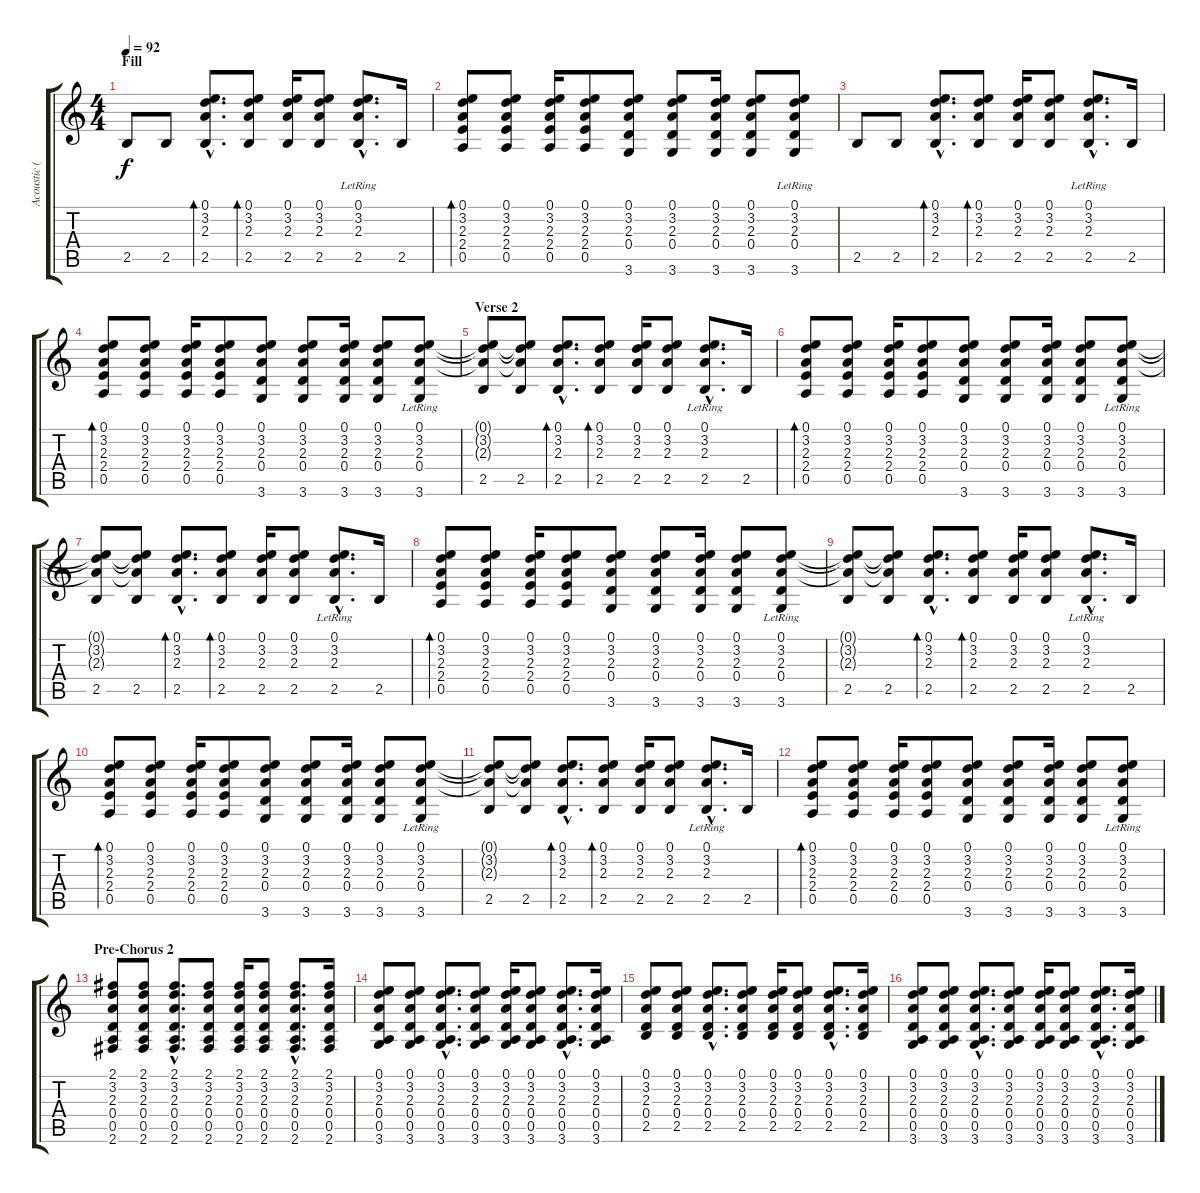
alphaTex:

\track ("Acoustic (Guitar 1)" "Acoustic (") {instrument acousticguitarsteel}
\staff {score tabs}
\tuning (E4 B3 G3 D3 A2 E2) {hide}
\ts (4 4)
\section ("" "Fill")
\tempo 92
\clef g2
\ks c
2.5.8{dy f} 2.5.8 (0.1{hac} 3.2{hac} 2.3{hac} 2.5{hac}).8{d bd 60} (0.1 3.2 2.3 2.5).8{bd 60} (0.1 3.2 2.3 2.5).16 (0.1 3.2 2.3 2.5).8 (0.1{hac lr} 3.2{hac lr} 2.3{hac lr} 2.5{hac}).8{d} 2.5.16 |
(0.1 3.2 2.3 2.4 0.5).8{bd 60} (0.1 3.2 2.3 2.4 0.5).8 (0.1 3.2 2.3 2.4 0.5).16 (0.1 3.2 2.3 2.4 0.5).8 (0.1 3.2 2.3 0.4 3.6).8 (0.1 3.2 2.3 0.4 3.6).8 (0.1 3.2 2.3 0.4 3.6).16 (0.1 3.2 2.3 0.4 3.6).8 (0.1{lr} 3.2{lr} 2.3{lr} 0.4{lr} 3.6).8 |
2.5.8 2.5.8 (0.1{hac} 3.2{hac} 2.3{hac} 2.5{hac}).8{d bd 60} (0.1 3.2 2.3 2.5).8{bd 60} (0.1 3.2 2.3 2.5).16 (0.1 3.2 2.3 2.5).8 (0.1{hac lr} 3.2{hac lr} 2.3{hac lr} 2.5{hac}).8{d} 2.5.16 |
(0.1 3.2 2.3 2.4 0.5).8{bd 60} (0.1 3.2 2.3 2.4 0.5).8 (0.1 3.2 2.3 2.4 0.5).16 (0.1 3.2 2.3 2.4 0.5).8 (0.1 3.2 2.3 0.4 3.6).8 (0.1 3.2 2.3 0.4 3.6).8 (0.1 3.2 2.3 0.4 3.6).16 (0.1 3.2 2.3 0.4 3.6).8 (0.1{lr} 3.2{lr} 2.3{lr} 0.4{lr} 3.6).8 |
\section ("" "Verse 2")
(0.1{t} 3.2{t} 2.3{t} 2.5).8 (0.1{t} 3.2{t} 2.3{t} 2.5).8 (0.1{hac} 3.2{hac} 2.3{hac} 2.5{hac}).8{d bd 60} (0.1 3.2 2.3 2.5).8{bd 60} (0.1 3.2 2.3 2.5).16 (0.1 3.2 2.3 2.5).8 (0.1{hac lr} 3.2{hac lr} 2.3{hac lr} 2.5{hac}).8{d} 2.5.16 |
(0.1 3.2 2.3 2.4 0.5).8{bd 60} (0.1 3.2 2.3 2.4 0.5).8 (0.1 3.2 2.3 2.4 0.5).16 (0.1 3.2 2.3 2.4 0.5).8 (0.1 3.2 2.3 0.4 3.6).8 (0.1 3.2 2.3 0.4 3.6).8 (0.1 3.2 2.3 0.4 3.6).16 (0.1 3.2 2.3 0.4 3.6).8 (0.1{lr} 3.2{lr} 2.3{lr} 0.4{lr} 3.6).8 |
(0.1{t} 3.2{t} 2.3{t} 2.5).8 (0.1{t} 3.2{t} 2.3{t} 2.5).8 (0.1{hac} 3.2{hac} 2.3{hac} 2.5{hac}).8{d bd 60} (0.1 3.2 2.3 2.5).8{bd 60} (0.1 3.2 2.3 2.5).16 (0.1 3.2 2.3 2.5).8 (0.1{hac lr} 3.2{hac lr} 2.3{hac lr} 2.5{hac}).8{d} 2.5.16 |
(0.1 3.2 2.3 2.4 0.5).8{bd 60} (0.1 3.2 2.3 2.4 0.5).8 (0.1 3.2 2.3 2.4 0.5).16 (0.1 3.2 2.3 2.4 0.5).8 (0.1 3.2 2.3 0.4 3.6).8 (0.1 3.2 2.3 0.4 3.6).8 (0.1 3.2 2.3 0.4 3.6).16 (0.1 3.2 2.3 0.4 3.6).8 (0.1{lr} 3.2{lr} 2.3{lr} 0.4{lr} 3.6).8 |
(0.1{t} 3.2{t} 2.3{t} 2.5).8 (0.1{t} 3.2{t} 2.3{t} 2.5).8 (0.1{hac} 3.2{hac} 2.3{hac} 2.5{hac}).8{d bd 60} (0.1 3.2 2.3 2.5).8{bd 60} (0.1 3.2 2.3 2.5).16 (0.1 3.2 2.3 2.5).8 (0.1{hac lr} 3.2{hac lr} 2.3{hac lr} 2.5{hac}).8{d} 2.5.16 |
(0.1 3.2 2.3 2.4 0.5).8{bd 60} (0.1 3.2 2.3 2.4 0.5).8 (0.1 3.2 2.3 2.4 0.5).16 (0.1 3.2 2.3 2.4 0.5).8 (0.1 3.2 2.3 0.4 3.6).8 (0.1 3.2 2.3 0.4 3.6).8 (0.1 3.2 2.3 0.4 3.6).16 (0.1 3.2 2.3 0.4 3.6).8 (0.1{lr} 3.2{lr} 2.3{lr} 0.4{lr} 3.6).8 |
(0.1{t} 3.2{t} 2.3{t} 2.5).8 (0.1{t} 3.2{t} 2.3{t} 2.5).8 (0.1{hac} 3.2{hac} 2.3{hac} 2.5{hac}).8{d bd 60} (0.1 3.2 2.3 2.5).8{bd 60} (0.1 3.2 2.3 2.5).16 (0.1 3.2 2.3 2.5).8 (0.1{hac lr} 3.2{hac lr} 2.3{hac lr} 2.5{hac}).8{d} 2.5.16 |
(0.1 3.2 2.3 2.4 0.5).8{bd 60} (0.1 3.2 2.3 2.4 0.5).8 (0.1 3.2 2.3 2.4 0.5).16 (0.1 3.2 2.3 2.4 0.5).8 (0.1 3.2 2.3 0.4 3.6).8 (0.1 3.2 2.3 0.4 3.6).8 (0.1 3.2 2.3 0.4 3.6).16 (0.1 3.2 2.3 0.4 3.6).8 (0.1{lr} 3.2{lr} 2.3{lr} 0.4{lr} 3.6).8 |
\section ("" "Pre-Chorus 2")
(2.1 3.2 2.3 0.4 0.5 2.6).8 (2.1 3.2 2.3 0.4 0.5 2.6).8 (2.1{hac} 3.2{hac} 2.3{hac} 0.4{hac} 0.5{hac} 2.6{hac}).8{d} (2.1 3.2 2.3 0.4 0.5 2.6).8 (2.1 3.2 2.3 0.4 0.5 2.6).16 (2.1 3.2 2.3 0.4 0.5 2.6).8 (2.1{hac} 3.2{hac} 2.3{hac} 0.4{hac} 0.5{hac} 2.6{hac}).8{d} (2.1 3.2 2.3 0.4 0.5 2.6).16 |
(0.1 3.2 2.3 0.4 0.5 3.6).8 (0.1 3.2 2.3 0.4 0.5 3.6).8 (0.1{hac} 3.2{hac} 2.3{hac} 0.4{hac} 0.5{hac} 3.6{hac}).8{d} (0.1 3.2 2.3 0.4 0.5 3.6).8 (0.1 3.2 2.3 0.4 0.5 3.6).16 (0.1 3.2 2.3 0.4 0.5 3.6).8 (0.1{hac} 3.2{hac} 2.3{hac} 0.4{hac} 0.5{hac} 3.6{hac}).8{d} (0.1 3.2 2.3 0.4 0.5 3.6).16 |
(0.1 3.2 2.3 0.4 2.5).8 (0.1 3.2 2.3 0.4 2.5).8 (0.1{hac} 3.2{hac} 2.3{hac} 0.4{hac} 2.5{hac}).8{d} (0.1 3.2 2.3 0.4 2.5).8 (0.1 3.2 2.3 0.4 2.5).16 (0.1 3.2 2.3 0.4 2.5).8 (0.1{hac} 3.2{hac} 2.3{hac} 0.4{hac} 2.5{hac}).8{d} (0.1 3.2 2.3 0.4 2.5).16 |
(0.1 3.2 2.3 0.4 0.5 3.6).8 (0.1 3.2 2.3 0.4 0.5 3.6).8 (0.1{hac} 3.2{hac} 2.3{hac} 0.4{hac} 0.5{hac} 3.6{hac}).8{d} (0.1 3.2 2.3 0.4 0.5 3.6).8 (0.1 3.2 2.3 0.4 0.5 3.6).16 (0.1 3.2 2.3 0.4 0.5 3.6).8 (0.1{hac} 3.2{hac} 2.3{hac} 0.4{hac} 0.5{hac} 3.6{hac}).8{d} (0.1 3.2 2.3 0.4 0.5 3.6).16
